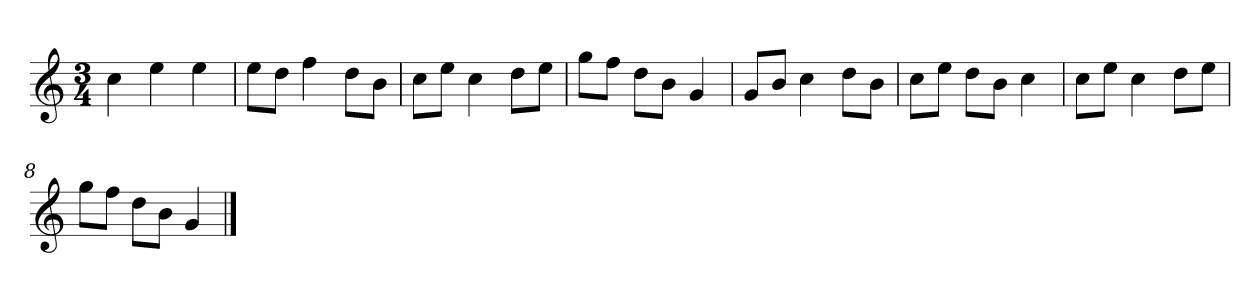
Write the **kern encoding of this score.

**kern
*part1
*staff1
*clefG2
*k[]
*C:
*M3/4
=
4cc
4ee
4ee
=2
8ee\L
8dd\J
4ff
8dd\L
8b\J
=3
8cc\L
8ee\J
4cc
8dd\L
8ee\J
=4
8gg\L
8ff\J
8dd\L
8b\J
4g
=5y
8g/L
8b/J
4cc
8dd\L
8b\J
=6
8cc\L
8ee\J
8dd\L
8b\J
4cc
=7
8cc\L
8ee\J
4cc
8dd\L
8ee\J
=8
8gg\L
8ff\J
8dd\L
8b\J
4g
==
*-
